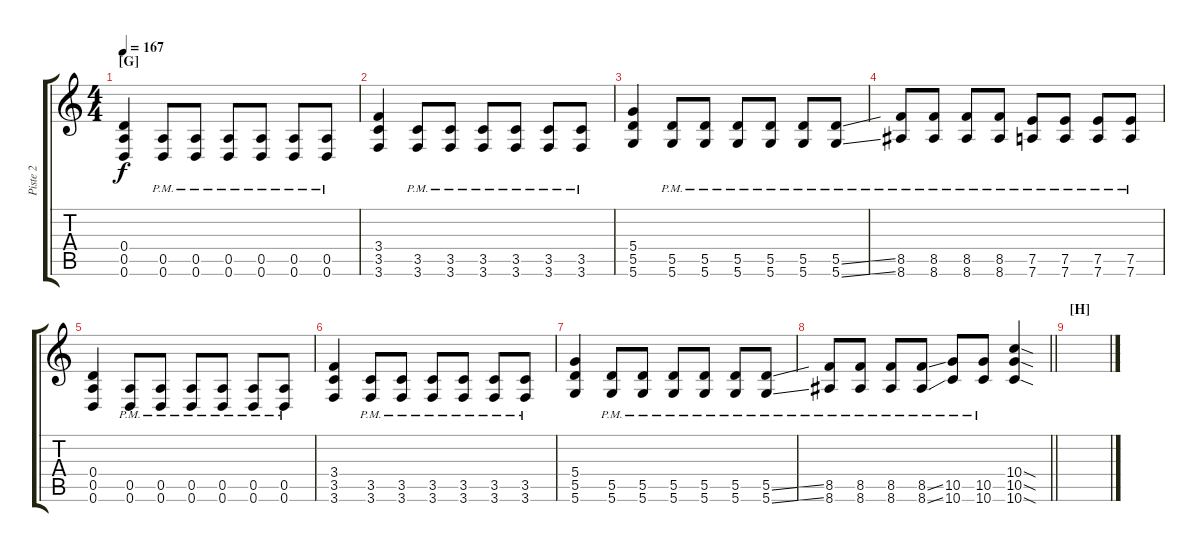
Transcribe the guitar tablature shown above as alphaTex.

\track ("Piste 2" "Piste 2") {instrument distortionguitar}
\staff {score tabs}
\tuning (E4 B3 G3 D3 A2 D2) {hide}
\ts (4 4)
\section ("" "[G]")
\tempo 167
\clef g2
\ks c
(0.4 0.5 0.6).4{dy f balance 8} (0.5{pm} 0.6{pm}).8 (0.5{pm} 0.6{pm}).8 (0.5{pm} 0.6{pm}).8 (0.5{pm} 0.6{pm}).8 (0.5{pm} 0.6{pm}).8 (0.5{pm} 0.6{pm}).8 |
(3.4 3.5 3.6).4 (3.5{pm} 3.6{pm}).8 (3.5{pm} 3.6{pm}).8 (3.5{pm} 3.6{pm}).8 (3.5{pm} 3.6{pm}).8 (3.5{pm} 3.6{pm}).8 (3.5{pm} 3.6{pm}).8 |
(5.4 5.5 5.6).4 (5.5{pm} 5.6{pm}).8 (5.5{pm} 5.6{pm}).8 (5.5{pm} 5.6{pm}).8 (5.5{pm} 5.6{pm}).8 (5.5{pm} 5.6{pm}).8 (5.5{ss pm} 5.6{ss pm}).8 |
(8.5{pm} 8.6{pm}).8 (8.5{pm} 8.6{pm}).8 (8.5{pm} 8.6{pm}).8 (8.5{pm} 8.6{pm}).8 (7.5{pm} 7.6{pm}).8 (7.5{pm} 7.6{pm}).8 (7.5{pm} 7.6{pm}).8 (7.5{pm} 7.6{pm}).8 |
(0.4 0.5 0.6).4 (0.5{pm} 0.6{pm}).8 (0.5{pm} 0.6{pm}).8 (0.5{pm} 0.6{pm}).8 (0.5{pm} 0.6{pm}).8 (0.5{pm} 0.6{pm}).8 (0.5{pm} 0.6{pm}).8 |
(3.4 3.5 3.6).4 (3.5{pm} 3.6{pm}).8 (3.5{pm} 3.6{pm}).8 (3.5{pm} 3.6{pm}).8 (3.5{pm} 3.6{pm}).8 (3.5{pm} 3.6{pm}).8 (3.5{pm} 3.6{pm}).8 |
(5.4 5.5 5.6).4 (5.5{pm} 5.6{pm}).8 (5.5{pm} 5.6{pm}).8 (5.5{pm} 5.6{pm}).8 (5.5{pm} 5.6{pm}).8 (5.5{pm} 5.6{pm}).8 (5.5{ss pm} 5.6{ss pm}).8 |
\barLineRight lightlight
(8.5{pm} 8.6{pm}).8 (8.5{pm} 8.6{pm}).8 (8.5{pm} 8.6{pm}).8 (8.5{ss pm} 8.6{ss pm}).8 (10.5{pm} 10.6{pm}).8 (10.5{pm} 10.6{pm}).8 (10.4{sod} 10.5{sod} 10.6{sod}).4 |
\section ("" "[H]")
